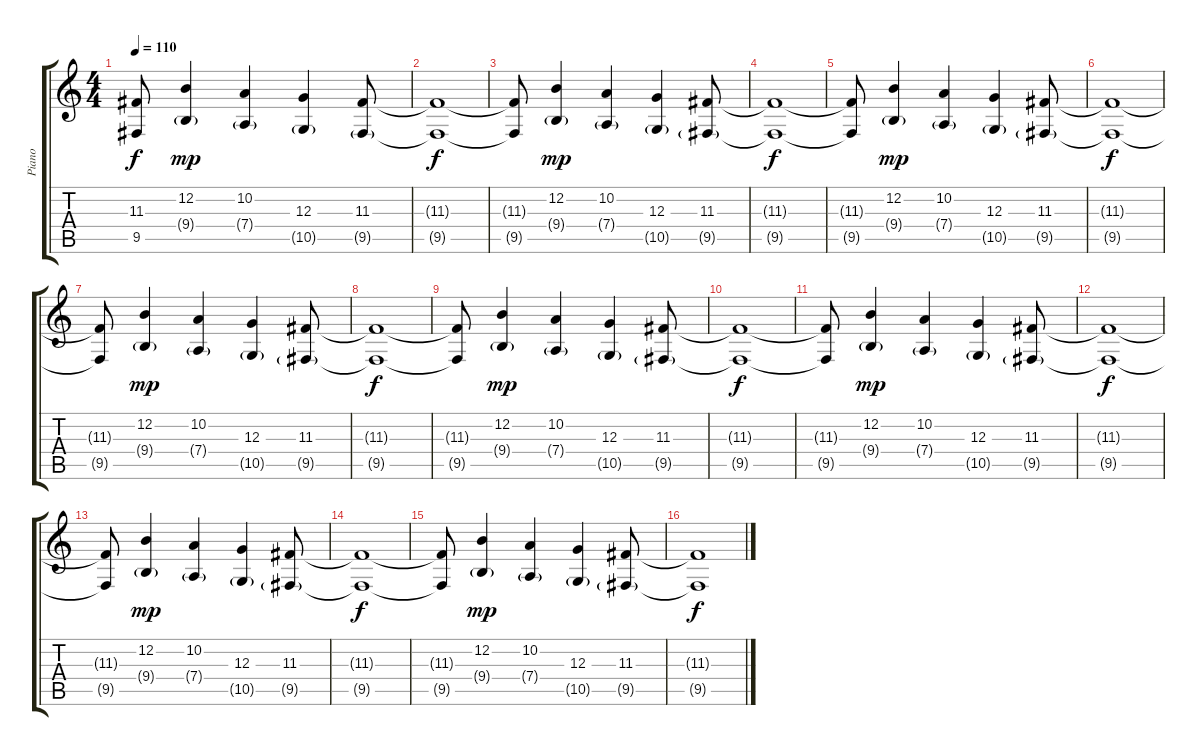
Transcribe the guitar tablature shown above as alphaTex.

\track ("Piano" "Piano") {instrument electricpiano1}
\staff {score tabs}
\tuning (E4 B3 G3 D3 A2 E2) {hide}
\ts (4 4)
\tempo 110
\clef g2
\ks c
(11.3{t} 9.5{t}).8{dy f} (12.2 9.4{g}).4{dy mp} (10.2 7.4{g}).4 (12.3 10.5{g}).4 (11.3 9.5{g}).8 |
(11.3{t} 9.5{t}).1{dy f} |
(11.3{t} 9.5{t}).8 (12.2 9.4{g}).4{dy mp} (10.2 7.4{g}).4 (12.3 10.5{g}).4 (11.3 9.5{g}).8 |
(11.3{t} 9.5{t}).1{dy f} |
(11.3{t} 9.5{t}).8 (12.2 9.4{g}).4{dy mp} (10.2 7.4{g}).4 (12.3 10.5{g}).4 (11.3 9.5{g}).8 |
(11.3{t} 9.5{t}).1{dy f} |
(11.3{t} 9.5{t}).8 (12.2 9.4{g}).4{dy mp} (10.2 7.4{g}).4 (12.3 10.5{g}).4 (11.3 9.5{g}).8 |
(11.3{t} 9.5{t}).1{dy f} |
(11.3{t} 9.5{t}).8 (12.2 9.4{g}).4{dy mp} (10.2 7.4{g}).4 (12.3 10.5{g}).4 (11.3 9.5{g}).8 |
(11.3{t} 9.5{t}).1{dy f} |
(11.3{t} 9.5{t}).8 (12.2 9.4{g}).4{dy mp} (10.2 7.4{g}).4 (12.3 10.5{g}).4 (11.3 9.5{g}).8 |
(11.3{t} 9.5{t}).1{dy f} |
(11.3{t} 9.5{t}).8 (12.2 9.4{g}).4{dy mp} (10.2 7.4{g}).4 (12.3 10.5{g}).4 (11.3 9.5{g}).8 |
(11.3{t} 9.5{t}).1{dy f} |
(11.3{t} 9.5{t}).8 (12.2 9.4{g}).4{dy mp} (10.2 7.4{g}).4 (12.3 10.5{g}).4 (11.3 9.5{g}).8 |
(11.3{t} 9.5{t}).1{dy f}
